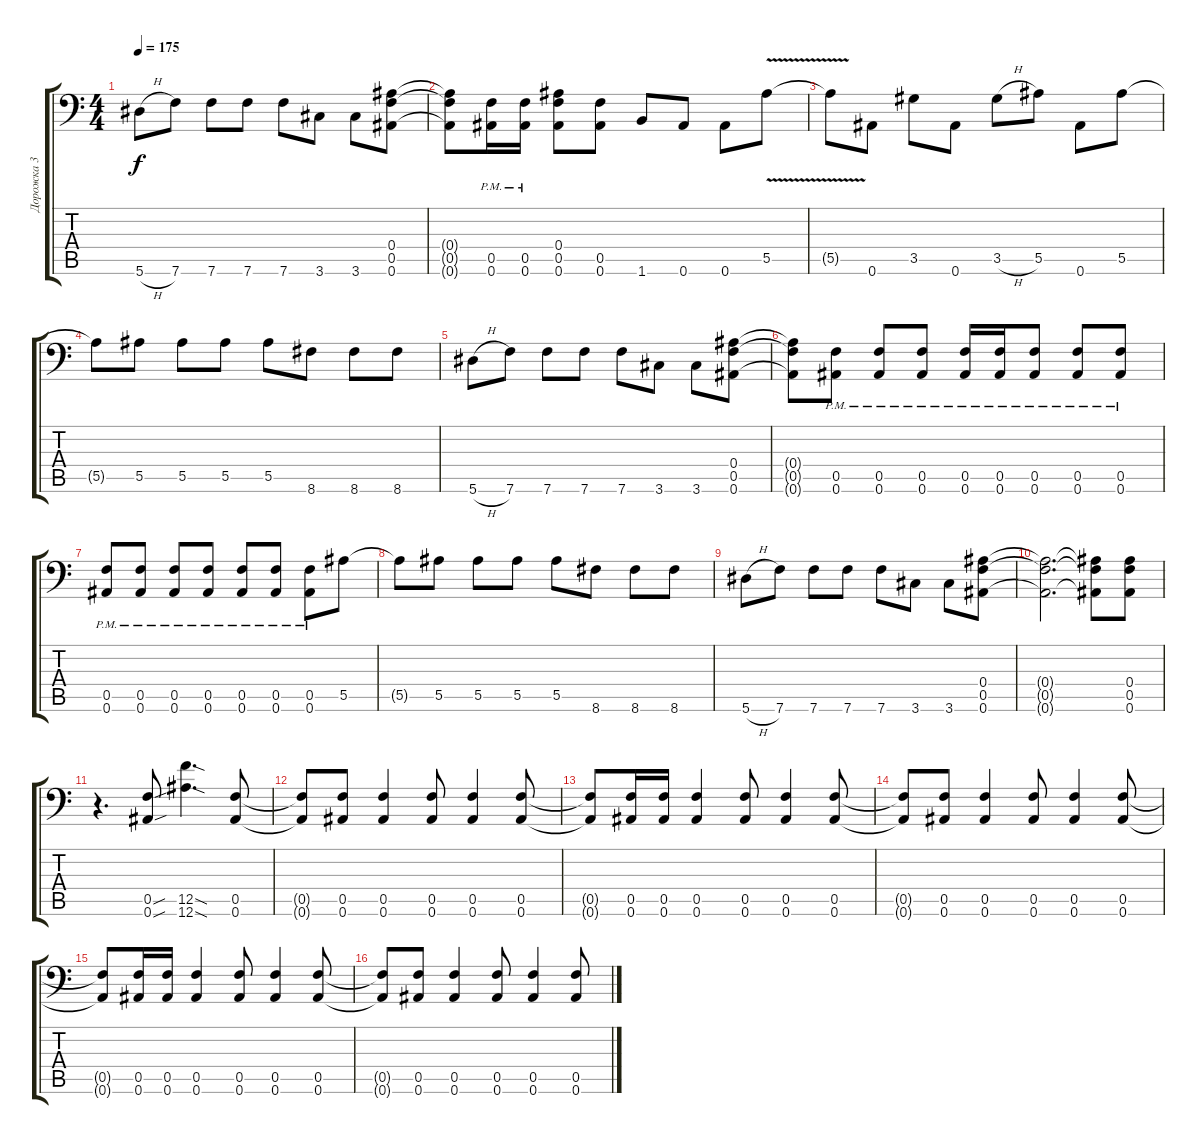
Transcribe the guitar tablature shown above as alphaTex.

\track ("Дорожка 3" "Дорожка 3") {instrument overdrivenguitar}
\staff {score tabs}
\tuning (C4 G3 Eb3 Bb2 F2 Bb1) {hide}
\ts (4 4)
\tempo 175
\clef f4
\ks c
5.6{h}.8{dy f} 7.6.8 7.6.8 7.6.8 7.6.8 3.6.8 3.6.8 (0.4 0.5 0.6).8 |
(0.4{t} 0.5{t} 0.6{t}).8 (0.5{pm} 0.6{pm}).16 (0.5{pm} 0.6{pm}).16 (0.4 0.5 0.6).8 (0.5 0.6).8 1.6.8 0.6.8 0.6.8 5.5{v}.8 |
5.5{t}.8 0.6.8 3.5.8 0.6.8 3.5{h}.8 5.5.8 0.6.8 5.5.8 |
5.5{t}.8 5.5.8 5.5.8 5.5.8 5.5.8 8.6.8 8.6.8 8.6.8 |
5.6{h}.8 7.6.8 7.6.8 7.6.8 7.6.8 3.6.8 3.6.8 (0.4 0.5 0.6).8 |
(0.4{t} 0.5{t} 0.6{t}).8 (0.5{pm} 0.6{pm}).8 (0.5{pm} 0.6{pm}).8 (0.5{pm} 0.6{pm}).8 (0.5{pm} 0.6{pm}).16 (0.5{pm} 0.6{pm}).16 (0.5{pm} 0.6{pm}).8 (0.5{pm} 0.6{pm}).8 (0.5{pm} 0.6{pm}).8 |
(0.5{pm} 0.6{pm}).8 (0.5{pm} 0.6{pm}).8 (0.5{pm} 0.6{pm}).8 (0.5{pm} 0.6{pm}).8 (0.5{pm} 0.6{pm}).8 (0.5{pm} 0.6{pm}).8 (0.5{pm} 0.6{pm}).8 5.5.8 |
5.5{t}.8 5.5.8 5.5.8 5.5.8 5.5.8 8.6.8 8.6.8 8.6.8 |
5.6{h}.8 7.6.8 7.6.8 7.6.8 7.6.8 3.6.8 3.6.8 (0.4 0.5 0.6).8 |
(0.4{t} 0.5{t} 0.6{t}).2{d} (0.4{t} 0.5{t} 0.6{t}).8 (0.4 0.5 0.6).8 |
r.4{d} (0.5{sou} 0.6{sou}).8 (12.5{sod} 12.6{sod}).4{d} (0.5 0.6).8 |
(0.5{t} 0.6{t}).8 (0.5 0.6).8 (0.5 0.6).4 (0.5 0.6).8 (0.5 0.6).4 (0.5 0.6).8 |
(0.5{t} 0.6{t}).8 (0.5 0.6).16 (0.5 0.6).16 (0.5 0.6).4 (0.5 0.6).8 (0.5 0.6).4 (0.5 0.6).8 |
(0.5{t} 0.6{t}).8 (0.5 0.6).8 (0.5 0.6).4 (0.5 0.6).8 (0.5 0.6).4 (0.5 0.6).8 |
(0.5{t} 0.6{t}).8 (0.5 0.6).16 (0.5 0.6).16 (0.5 0.6).4 (0.5 0.6).8 (0.5 0.6).4 (0.5 0.6).8 |
(0.5{t} 0.6{t}).8 (0.5 0.6).8 (0.5 0.6).4 (0.5 0.6).8 (0.5 0.6).4 (0.5 0.6).8
